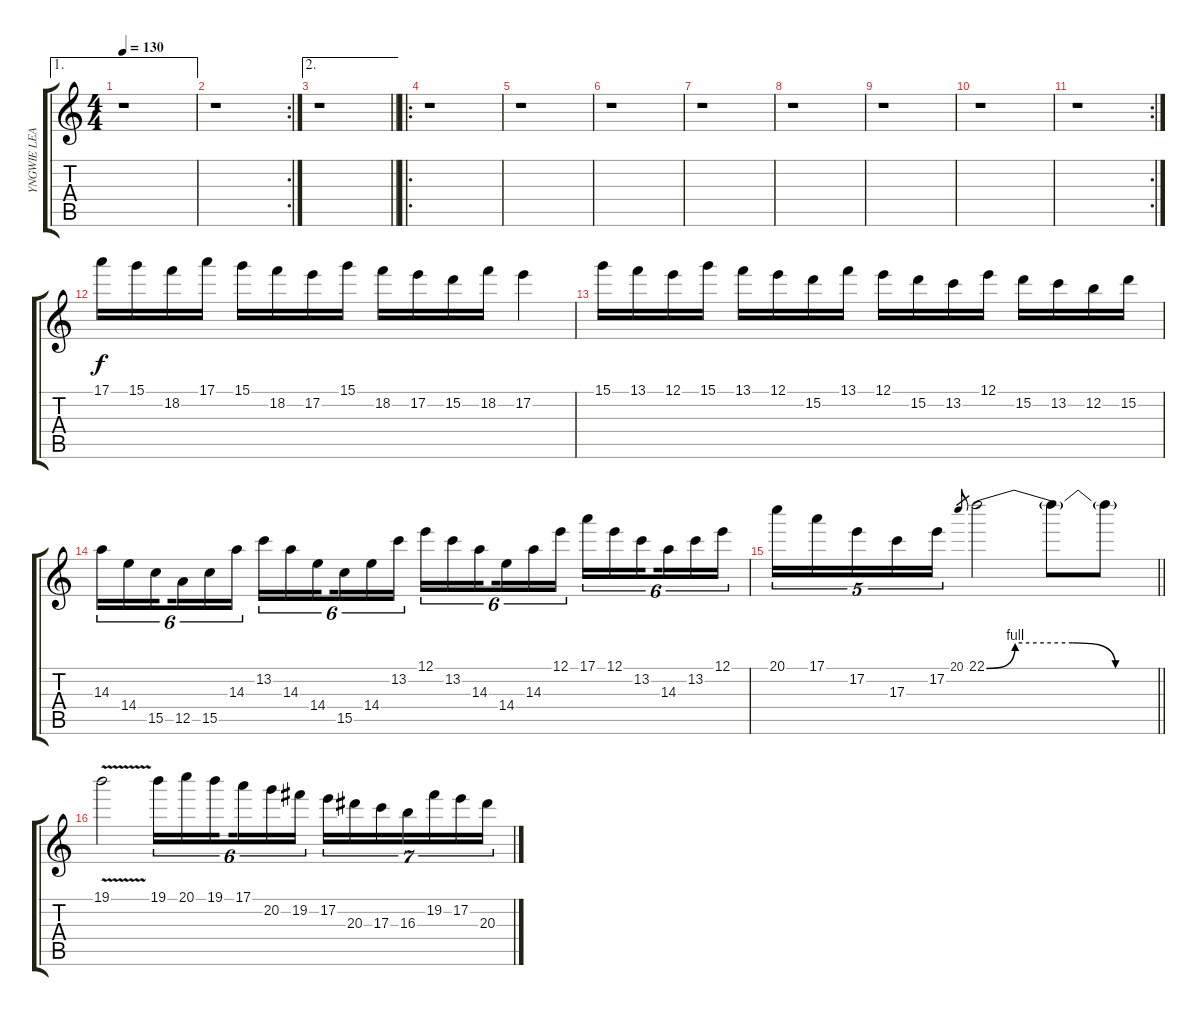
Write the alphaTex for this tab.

\track ("YNGWIE LEAD GUITAR" "YNGWIE LEA") {instrument overdrivenguitar}
\staff {score tabs}
\tuning (E4 B3 G3 D3 A2 E2) {hide}
\ae 1
\ts (4 4)
\tempo 130
\clef g2
\ks c
r.1{dy f} |
\rc 2
r.1 |
\ae 2
\barLineRight lightlight
r.1 |
\ro
r.1 |
r.1 |
r.1 |
r.1 |
r.1 |
r.1 |
r.1 |
\rc 2
r.1 |
17.1.16 15.1.16 18.2.16 17.1.16 15.1.16 18.2.16 17.2.16 15.1.16 18.2.16 17.2.16 15.2.16 18.2.16 17.2.4 |
15.1.16 13.1.16 12.1.16 15.1.16 13.1.16 12.1.16 15.2.16 13.1.16 12.1.16 15.2.16 13.2.16 12.1.16 15.2.16 13.2.16 12.2.16 15.2.16 |
14.3.16{tu (6 4)} 14.4.16{tu (6 4)} 15.5.16{tu (6 4) beam splitsecondary} 12.5.16{tu (6 4)} 15.5.16{tu (6 4)} 14.3.16{tu (6 4)} 13.2.16{tu (6 4)} 14.3.16{tu (6 4)} 14.4.16{tu (6 4) beam splitsecondary} 15.5.16{tu (6 4)} 14.4.16{tu (6 4)} 13.2.16{tu (6 4)} 12.1.16{tu (6 4)} 13.2.16{tu (6 4)} 14.3.16{tu (6 4) beam splitsecondary} 14.4.16{tu (6 4)} 14.3.16{tu (6 4)} 12.1.16{tu (6 4)} 17.1.16{tu (6 4)} 12.1.16{tu (6 4)} 13.2.16{tu (6 4) beam splitsecondary} 14.3.16{tu (6 4)} 13.2.16{tu (6 4)} 12.1.16{tu (6 4)} |
\barLineRight lightlight
20.1.16{tu (5 4)} 17.1.16{tu (5 4)} 17.2.16{tu (5 4)} 17.3.16{tu (5 4)} 17.2.16{tu (5 4)} 20.1.8{gr} 22.1{be (custom 0 0 10 4 20 4 30 4 45 0 60 0)}.2 22.1{t}.8 22.1{t}.8 |
19.1{v}.2 19.1.16{tu (6 4)} 20.1.16{tu (6 4)} 19.1.16{tu (6 4) beam splitsecondary} 17.1.16{tu (6 4)} 20.2.16{tu (6 4)} 19.2.16{tu (6 4)} 17.2.16{tu (7 4)} 20.3.16{tu (7 4)} 17.3.16{tu (7 4)} 16.3.16{tu (7 4)} 19.2.16{tu (7 4)} 17.2.16{tu (7 4)} 20.3.16{tu (7 4)}
